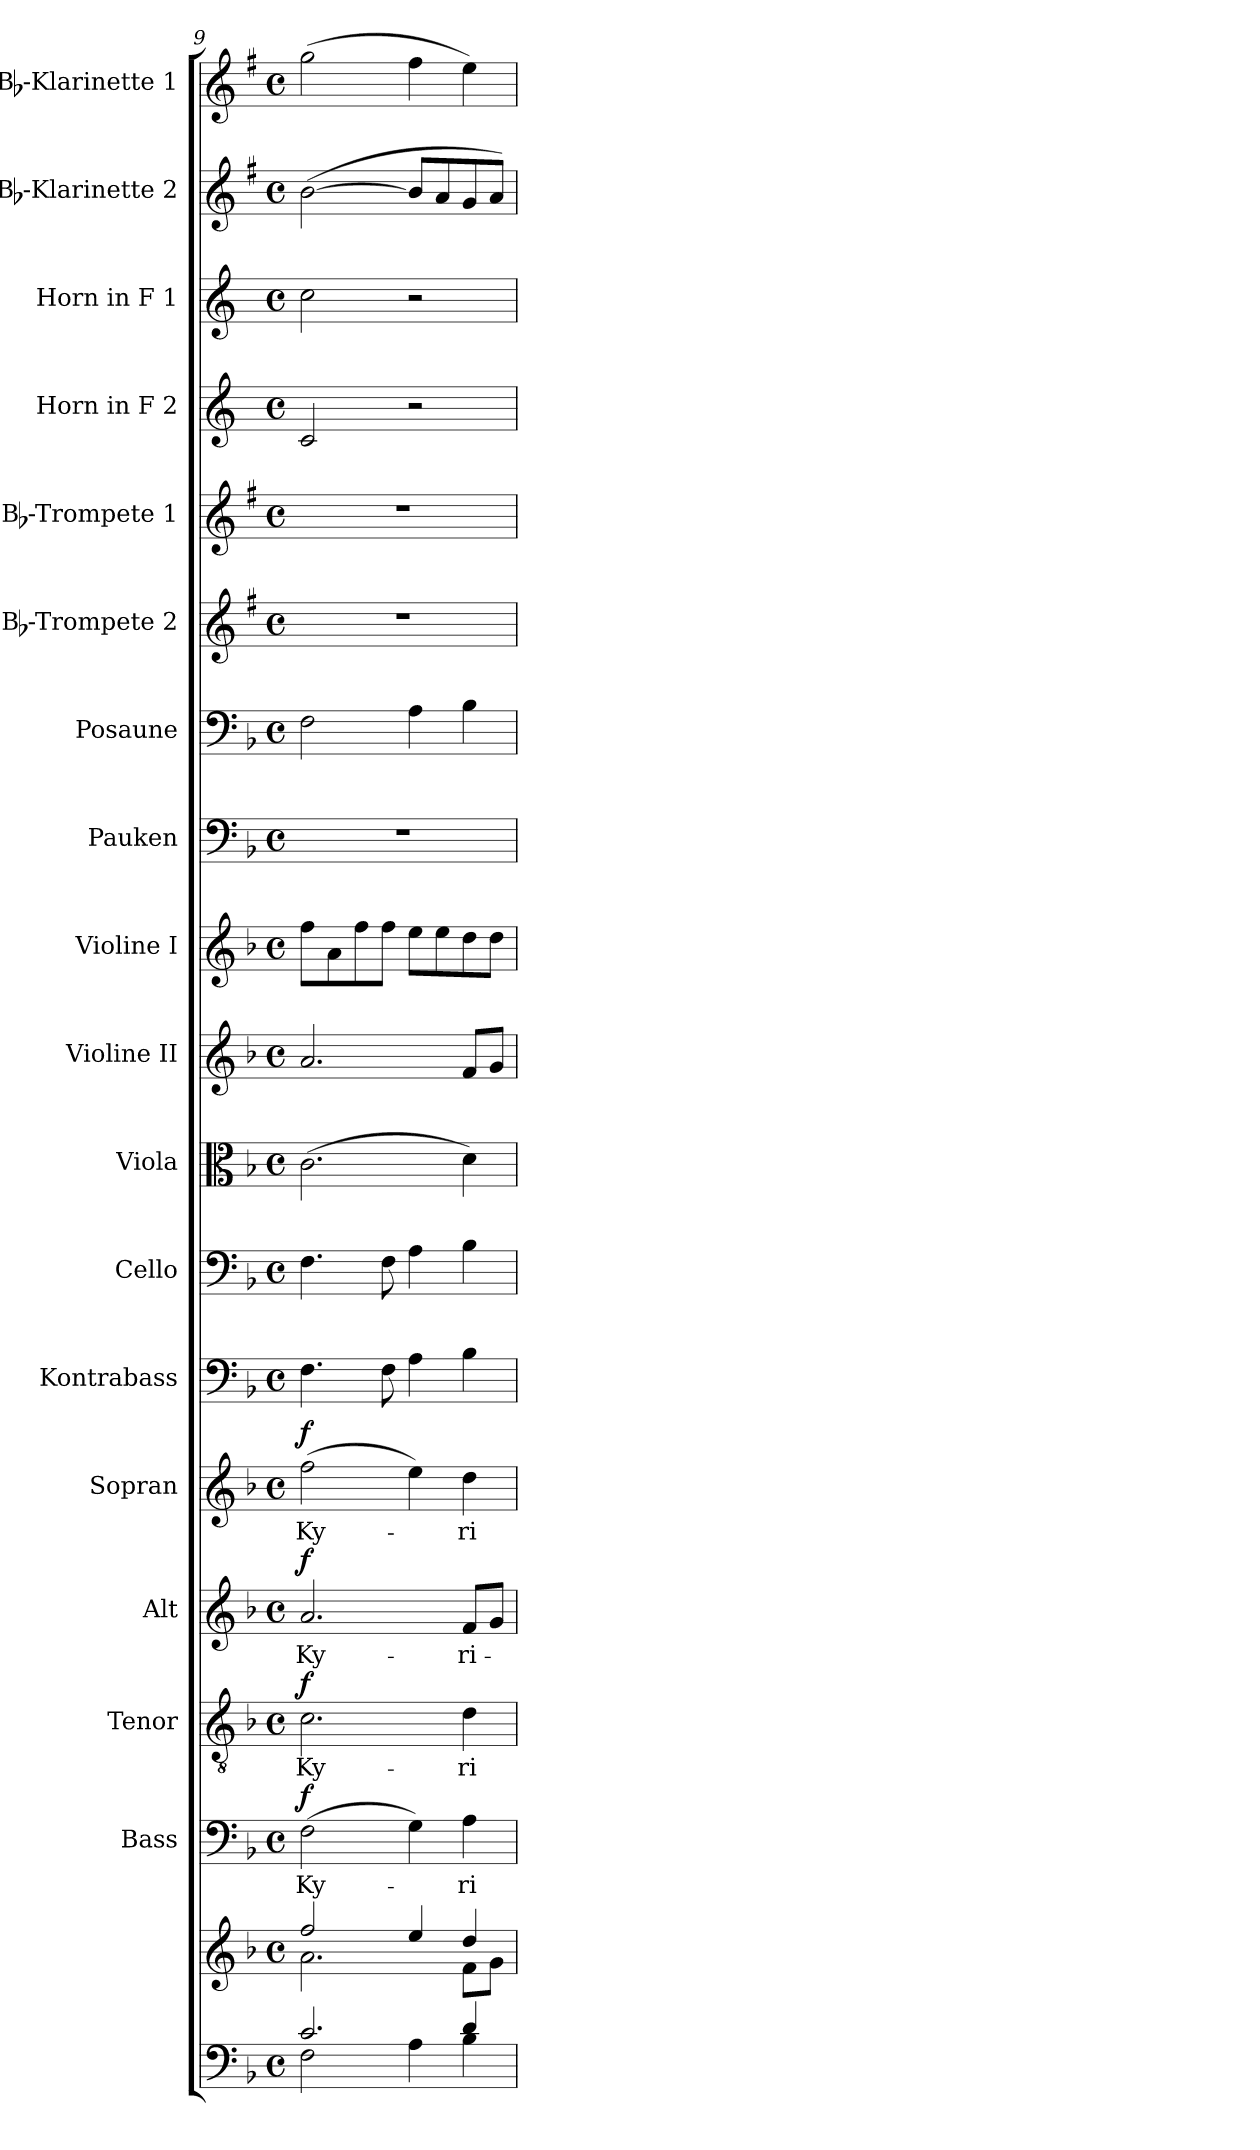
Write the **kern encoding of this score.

**kern	**kern	**kern	**text	**dynam	**kern	**text	**dynam	**kern	**text	**dynam	**kern	**text	**dynam	**kern	**kern	**kern	**kern	**kern	**kern	**kern	**kern	**kern	**kern	**kern	**kern	**kern
*part18	*part18	*part17	*part17	*part17	*part16	*part16	*part16	*part15	*part15	*part15	*part14	*part14	*part14	*part13	*part12	*part11	*part10	*part9	*part8	*part7	*part6	*part5	*part4	*part3	*part2	*part1
*staff19	*staff18	*staff17	*staff17	*staff17	*staff16	*staff16	*staff16	*staff15	*staff15	*staff15	*staff14	*staff14	*staff14	*staff13	*staff12	*staff11	*staff10	*staff9	*staff8	*staff7	*staff6	*staff5	*staff4	*staff3	*staff2	*staff1
*	*	*I"Bass	*	*	*I"Tenor	*	*	*I"Alt	*	*	*I"Sopran	*	*	*I"Kontrabass	*I"Cello	*I"Viola	*I"Violine II	*I"Violine I	*I"Pauken	*I"Posaune	*I"Bb-Trompete 2	*I"Bb-Trompete 1	*I"Horn in F 2	*I"Horn in F 1	*I"Bb-Klarinette 2	*I"Bb-Klarinette 1
*	*	*I'B.	*	*	*I'T.	*	*	*I'A.	*	*	*I'S.	*	*	*I'Kb.	*	*I'Vla.	*I'Vl. II	*I'Vl. I	*I'Pk.	*I'Pos.	*I'Bb Trp. 2	*I'Bb Trp. 1	*	*	*I'Bb Kl. 2	*I'Bb Kl. 1
!!LO:PB:g=z
*clefF4	*clefG2	*clefF4	*	*	*clefGv2	*	*	*clefG2	*	*	*clefG2	*	*	*clefF4	*clefF4	*clefC3	*clefG2	*clefG2	*clefF4	*clefF4	*clefG2	*clefG2	*clefG2	*clefG2	*clefG2	*clefG2
*	*	*	*	*	*	*	*	*	*	*	*	*	*	*ITrd7c12	*	*	*	*	*	*	*ITrd1c2	*ITrd1c2	*ITrd4c7	*ITrd4c7	*ITrd1c2	*ITrd1c2
*k[b-]	*k[b-]	*k[b-]	*	*	*k[b-]	*	*	*k[b-]	*	*	*k[b-]	*	*	*k[b-]	*k[b-]	*k[b-]	*k[b-]	*k[b-]	*k[b-]	*k[b-]	*k[b-]	*k[b-]	*k[b-]	*k[b-]	*k[b-]	*k[b-]
*F:	*F:	*F:	*	*	*F:	*	*	*F:	*	*	*F:	*	*	*F:	*F:	*F:	*F:	*F:	*F:	*F:	*F:	*F:	*F:	*F:	*F:	*F:
*M4/4	*M4/4	*M4/4	*	*	*M4/4	*	*	*M4/4	*	*	*M4/4	*	*	*M4/4	*M4/4	*M4/4	*M4/4	*M4/4	*M4/4	*M4/4	*M4/4	*M4/4	*M4/4	*M4/4	*M4/4	*M4/4
*met(c)	*met(c)	*met(c)	*	*	*met(c)	*	*	*met(c)	*	*	*met(c)	*	*	*met(c)	*met(c)	*met(c)	*met(c)	*met(c)	*met(c)	*met(c)	*met(c)	*met(c)	*met(c)	*met(c)	*met(c)	*met(c)
=9	=9	=9	=9	=9	=9	=9	=9	=9	=9	=9	=9	=9	=9	=9	=9	=9	=9	=9	=9	=9	=9	=9	=9	=9	=9	=9
*^	*^	*	*	*	*	*	*	*	*	*	*	*	*	*	*	*	*	*	*	*	*	*	*	*	*	*
!	!	!	!	!	!LO:LY:b	!LO:DY:a	!	!LO:LY:b	!LO:DY:a	!	!LO:LY:b	!LO:DY:a	!	!LO:LY:b	!LO:DY:a	!	!	!	!	!	!	!	!	!	!	!	!	!
2.c/	2F\	2ff/	2.a\	(>2F\	Ky-	f	2.c\	Ky-	f	2.a/	Ky-	f	(>2ff\	Ky-	f	4.FF\	4.F\	(>2.c\	2.a/	8ff\L	1r	2F\	1r	1r	2F/	2f\	(>[2a\	(>2ff\
.	.	.	.	.	.	.	.	.	.	.	.	.	.	.	.	.	.	.	.	8a\	.	.	.	.	.	.	.	.
.	.	.	.	.	.	.	.	.	.	.	.	.	.	.	.	.	.	.	.	8ff\	.	.	.	.	.	.	.	.
.	.	.	.	.	.	.	.	.	.	.	.	.	.	.	.	8FF\	8F\	.	.	8ff\J	.	.	.	.	.	.	.	.
.	4A\	4ee/	.	4G\)	.	.	.	.	.	.	.	.	4ee\)	.	.	4AA\	4A\	.	.	8ee\L	.	4A\	.	.	2r	2r	8a/L]	4ee\
.	.	.	.	.	.	.	.	.	.	.	.	.	.	.	.	.	.	.	.	8ee\	.	.	.	.	.	.	8g/	.
!	!	!	!	!	!LO:LY:b	!	!	!LO:LY:b	!	!	!LO:LY:b	!	!	!LO:LY:b	!	!	!	!	!	!	!	!	!	!	!	!	!	!
4d/	4B-\	4dd/	8f\L	4A\	-ri-	.	4d\	-ri-	.	8f/L	-ri-	.	4dd\	-ri-	.	4BB-\	4B-\	4d\)	8f/L	8dd\	.	4B-\	.	.	.	.	8f/	4dd\)
.	.	.	8g\J	.	.	.	.	.	.	8g/J	.	.	.	.	.	.	.	.	8g/J	8dd\J	.	.	.	.	.	.	8g/J)	.
*v	*v	*	*	*	*	*	*	*	*	*	*	*	*	*	*	*	*	*	*	*	*	*	*	*	*	*	*	*
*	*v	*v	*	*	*	*	*	*	*	*	*	*	*	*	*	*	*	*	*	*	*	*	*	*	*	*	*
=	=	=	=	=	=	=	=	=	=	=	=	=	=	=	=	=	=	=	=	=	=	=	=	=	=	=
*-	*-	*-	*-	*-	*-	*-	*-	*-	*-	*-	*-	*-	*-	*-	*-	*-	*-	*-	*-	*-	*-	*-	*-	*-	*-	*-
